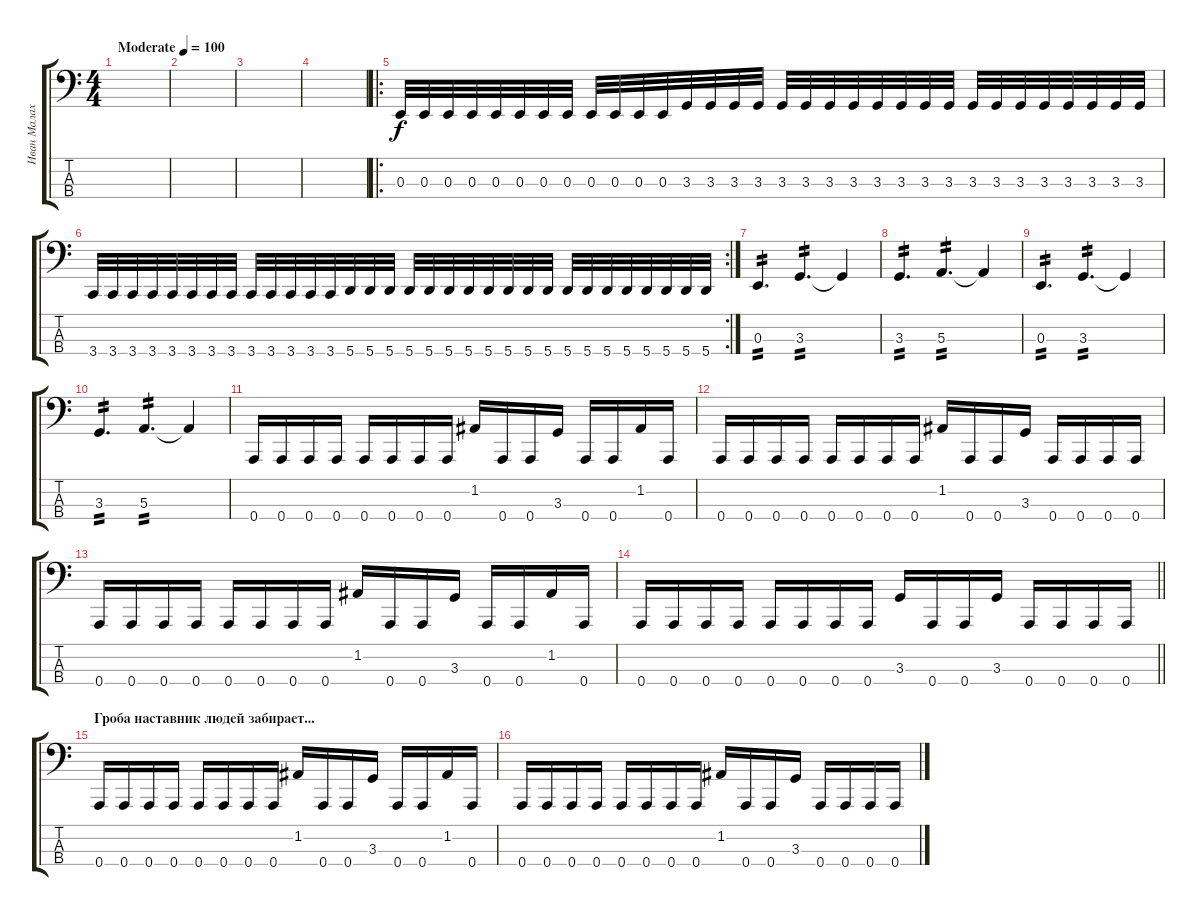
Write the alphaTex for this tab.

\track ("Иван Малахов" "Иван Малах") {instrument electricbasspick}
\staff {score tabs}
\tuning (D2 A1 E1 A0) {hide}
\ts (4 4)
\tempo (100 "Moderate")
\clef f4
\ks c
|
|
|
|
\ro
0.3.32 0.3.32 0.3.32 0.3.32 0.3.32 0.3.32 0.3.32 0.3.32 0.3.32 0.3.32 0.3.32 0.3.32 3.3.32 3.3.32 3.3.32 3.3.32 3.3.32 3.3.32 3.3.32 3.3.32 3.3.32 3.3.32 3.3.32 3.3.32 3.3.32 3.3.32 3.3.32 3.3.32 3.3.32 3.3.32 3.3.32 3.3.32 |
\rc 2
3.4.32 3.4.32 3.4.32 3.4.32 3.4.32 3.4.32 3.4.32 3.4.32 3.4.32 3.4.32 3.4.32 3.4.32 3.4.32 5.4.32 5.4.32 5.4.32 5.4.32 5.4.32 5.4.32 5.4.32 5.4.32 5.4.32 5.4.32 5.4.32 5.4.32 5.4.32 5.4.32 5.4.32 5.4.32 5.4.32 5.4.32 5.4.32 |
0.3.4{d tp 2} 3.3.4{d tp 2} 3.3{t}.4 |
3.3.4{d tp 2} 5.3.4{d tp 2} 5.3{t}.4 |
0.3.4{d tp 2} 3.3.4{d tp 2} 3.3{t}.4 |
3.3.4{d tp 2} 5.3.4{d tp 2} 5.3{t}.4 |
0.4.16 0.4.16 0.4.16 0.4.16 0.4.16 0.4.16 0.4.16 0.4.16 1.2.16 0.4.16 0.4.16 3.3.16 0.4.16 0.4.16 1.2.16 0.4.16 |
0.4.16 0.4.16 0.4.16 0.4.16 0.4.16 0.4.16 0.4.16 0.4.16 1.2.16 0.4.16 0.4.16 3.3.16 0.4.16 0.4.16 0.4.16 0.4.16 |
0.4.16 0.4.16 0.4.16 0.4.16 0.4.16 0.4.16 0.4.16 0.4.16 1.2.16 0.4.16 0.4.16 3.3.16 0.4.16 0.4.16 1.2.16 0.4.16 |
\barLineRight lightlight
0.4.16 0.4.16 0.4.16 0.4.16 0.4.16 0.4.16 0.4.16 0.4.16 3.3.16 0.4.16 0.4.16 3.3.16 0.4.16 0.4.16 0.4.16 0.4.16 |
\section ("" "Гроба наставник людей забирает...")
0.4.16 0.4.16 0.4.16 0.4.16 0.4.16 0.4.16 0.4.16 0.4.16 1.2.16 0.4.16 0.4.16 3.3.16 0.4.16 0.4.16 1.2.16 0.4.16 |
0.4.16 0.4.16 0.4.16 0.4.16 0.4.16 0.4.16 0.4.16 0.4.16 1.2.16 0.4.16 0.4.16 3.3.16 0.4.16 0.4.16 0.4.16 0.4.16
